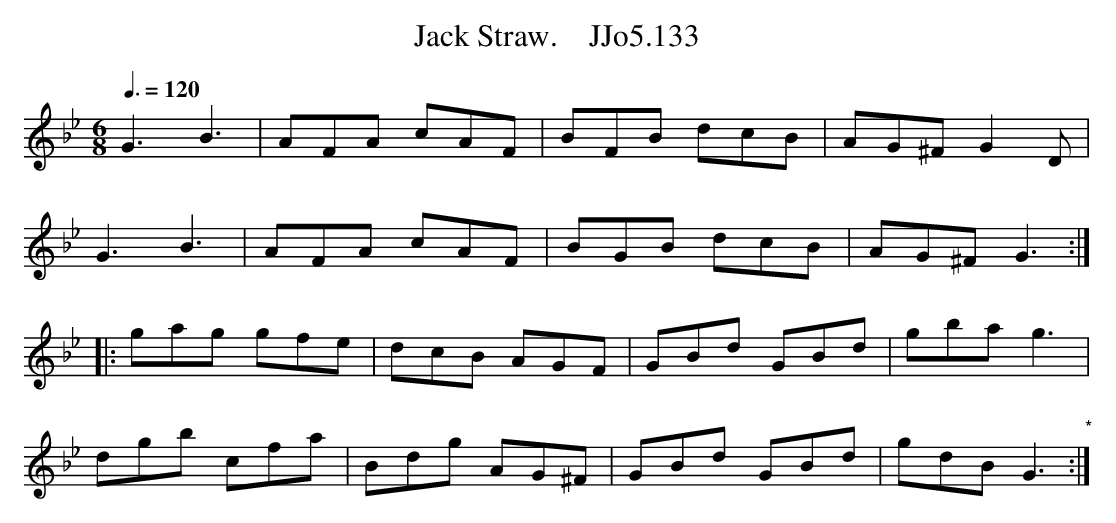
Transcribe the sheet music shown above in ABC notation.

X:1
T:Jack Straw.    JJo5.133
Q:3/8=120
M:6/8
L:1/8
K:Gm
G3B3|AFA cAF|BFB dcB|AG^F G2D|
G3B3|AFA cAF|BGB dcB|AG^F G3 :|
|: gag gfe|dcB AGF|GBd GBd|gba g3|
dgb cfa|Bdg AG^F|GBd GBd|gdB G3 "*":|
